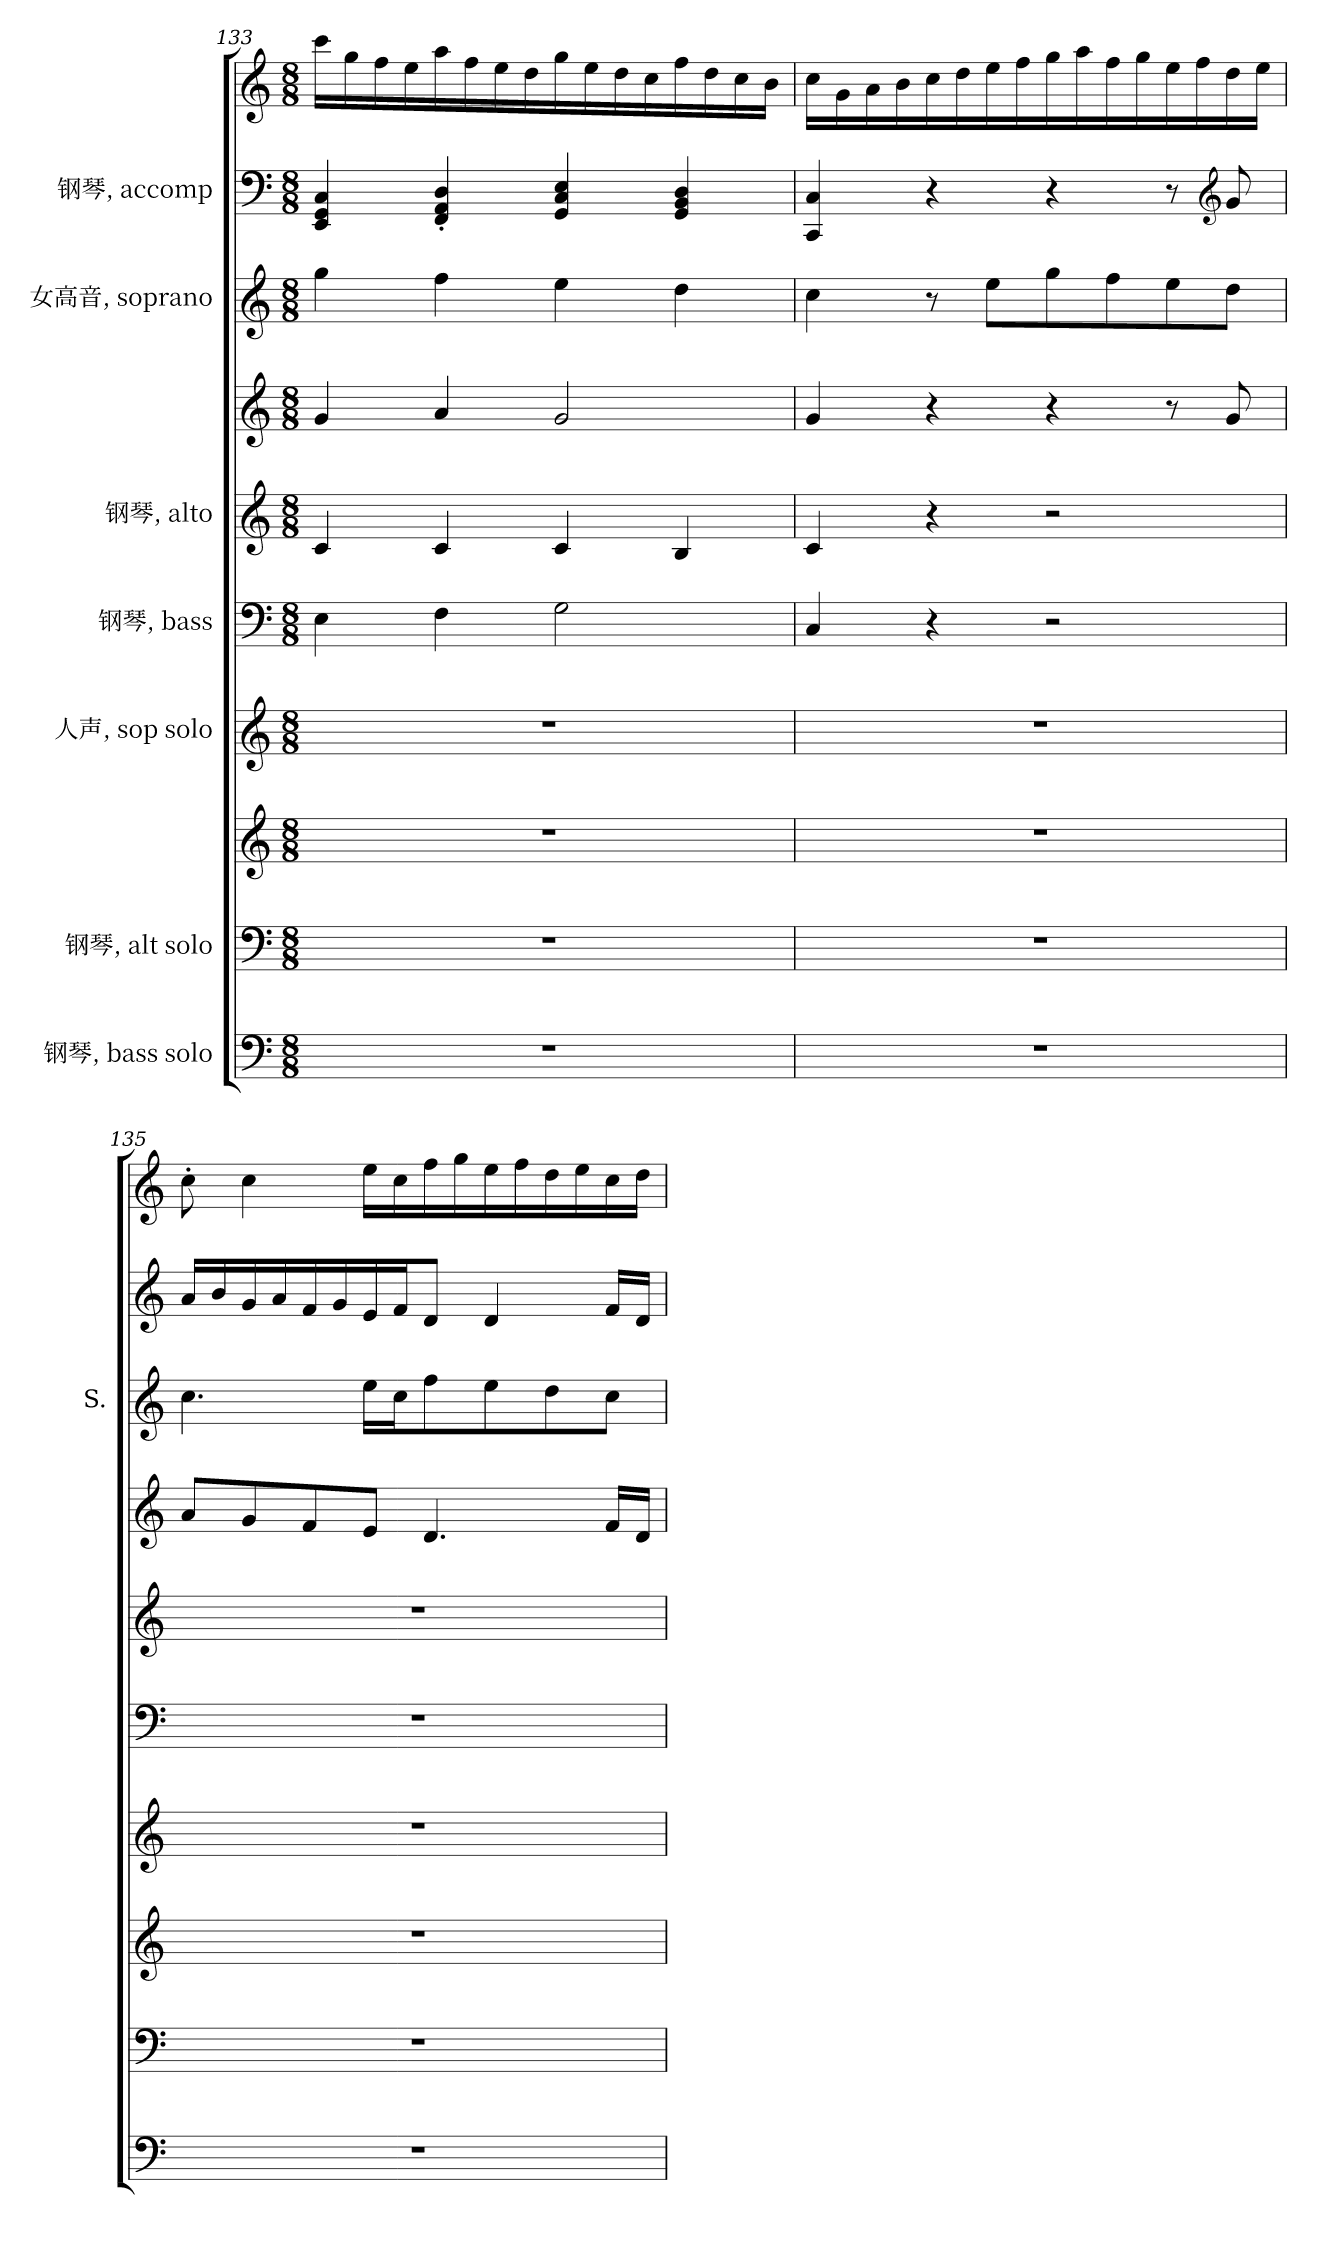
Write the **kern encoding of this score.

**kern	**kern	**kern	**kern	**kern	**kern	**kern	**kern	**kern	**kern
*part7	*part6	*part6	*part5	*part4	*part3	*part3	*part2	*part1	*part1
*staff10	*staff9	*staff8	*staff7	*staff6	*staff5	*staff4	*staff3	*staff2	*staff1
*I"钢琴, bass solo	*I"钢琴, alt solo	*	*I"人声, sop solo	*I"钢琴, bass	*I"钢琴, alto	*	*I"女高音, soprano	*I"钢琴, accomp	*
*	*	*	*	*	*	*	*I'S.	*	*
*clefF4	*clefF4	*clefG2	*clefG2	*clefF4	*clefG2	*clefG2	*clefG2	*clefF4	*clefG2
*k[]	*k[]	*k[]	*k[]	*k[]	*k[]	*k[]	*k[]	*k[]	*k[]
*M8/8	*M8/8	*M8/8	*M8/8	*M8/8	*M8/8	*M8/8	*M8/8	*M8/8	*M8/8
=133	=133	=133	=133	=133	=133	=133	=133	=133	=133
1r	1r	1r	1r	4E\	4c/	4g/	4gg\	4EE/ 4GG/ 4C/	16ccc\LL
.	.	.	.	.	.	.	.	.	16gg\
.	.	.	.	.	.	.	.	.	16ff\
.	.	.	.	.	.	.	.	.	16ee\
.	.	.	.	4F\	4c/	4a/	4ff\	4FF/' 4AA/' 4D/'	16aa\
.	.	.	.	.	.	.	.	.	16ff\
.	.	.	.	.	.	.	.	.	16ee\
.	.	.	.	.	.	.	.	.	16dd\
.	.	.	.	2G\	4c/	2g/	4ee\	4GG/ 4C/ 4E/	16gg\
.	.	.	.	.	.	.	.	.	16ee\
.	.	.	.	.	.	.	.	.	16dd\
.	.	.	.	.	.	.	.	.	16cc\
.	.	.	.	.	4B/	.	4dd\	4GG/ 4BB/ 4D/	16ff\
.	.	.	.	.	.	.	.	.	16dd\
.	.	.	.	.	.	.	.	.	16cc\
.	.	.	.	.	.	.	.	.	16b\JJ
!!LO:PB:g=z
=134	=134	=134	=134	=134	=134	=134	=134	=134	=134
1r	1r	1r	1r	4C/	4c/	4g/	4cc\	4CC/ 4C/	16cc\LL
.	.	.	.	.	.	.	.	.	16g\
.	.	.	.	.	.	.	.	.	16a\
.	.	.	.	.	.	.	.	.	16b\
.	.	.	.	4r	4r	4r	8r	4r	16cc\
.	.	.	.	.	.	.	.	.	16dd\
.	.	.	.	.	.	.	8ee\L	.	16ee\
.	.	.	.	.	.	.	.	.	16ff\
.	.	.	.	2r	2r	4r	8gg\	4r	16gg\
.	.	.	.	.	.	.	.	.	16aa\
.	.	.	.	.	.	.	8ff\	.	16ff\
.	.	.	.	.	.	.	.	.	16gg\
.	.	.	.	.	.	8r	8ee\	8r	16ee\
.	.	.	.	.	.	.	.	.	16ff\
*	*	*	*	*	*	*	*	*clefG2	*
.	.	.	.	.	.	8g/	8dd\J	8g/	16dd\
.	.	.	.	.	.	.	.	.	16ee\JJ
=135	=135	=135	=135	=135	=135	=135	=135	=135	=135
1r	1r	1r	1r	1r	1r	8a/L	4.cc\	16a/LL	8cc'\
.	.	.	.	.	.	.	.	16b/	.
.	.	.	.	.	.	8g/	.	16g/	4cc\
.	.	.	.	.	.	.	.	16a/	.
.	.	.	.	.	.	8f/	.	16f/	.
.	.	.	.	.	.	.	.	16g/	.
.	.	.	.	.	.	8e/J	16ee\LL	16e/	16ee\LL
.	.	.	.	.	.	.	16cc\J	16f/J	16cc\
.	.	.	.	.	.	4.d/	8ff\	8d/J	16ff\
.	.	.	.	.	.	.	.	.	16gg\
.	.	.	.	.	.	.	8ee\	4d/	16ee\
.	.	.	.	.	.	.	.	.	16ff\
.	.	.	.	.	.	.	8dd\	.	16dd\
.	.	.	.	.	.	.	.	.	16ee\
.	.	.	.	.	.	16f/LL	8cc\J	16f/LL	16cc\
.	.	.	.	.	.	16d/JJ	.	16d/JJ	16dd\JJ
=	=	=	=	=	=	=	=	=	=
*-	*-	*-	*-	*-	*-	*-	*-	*-	*-
